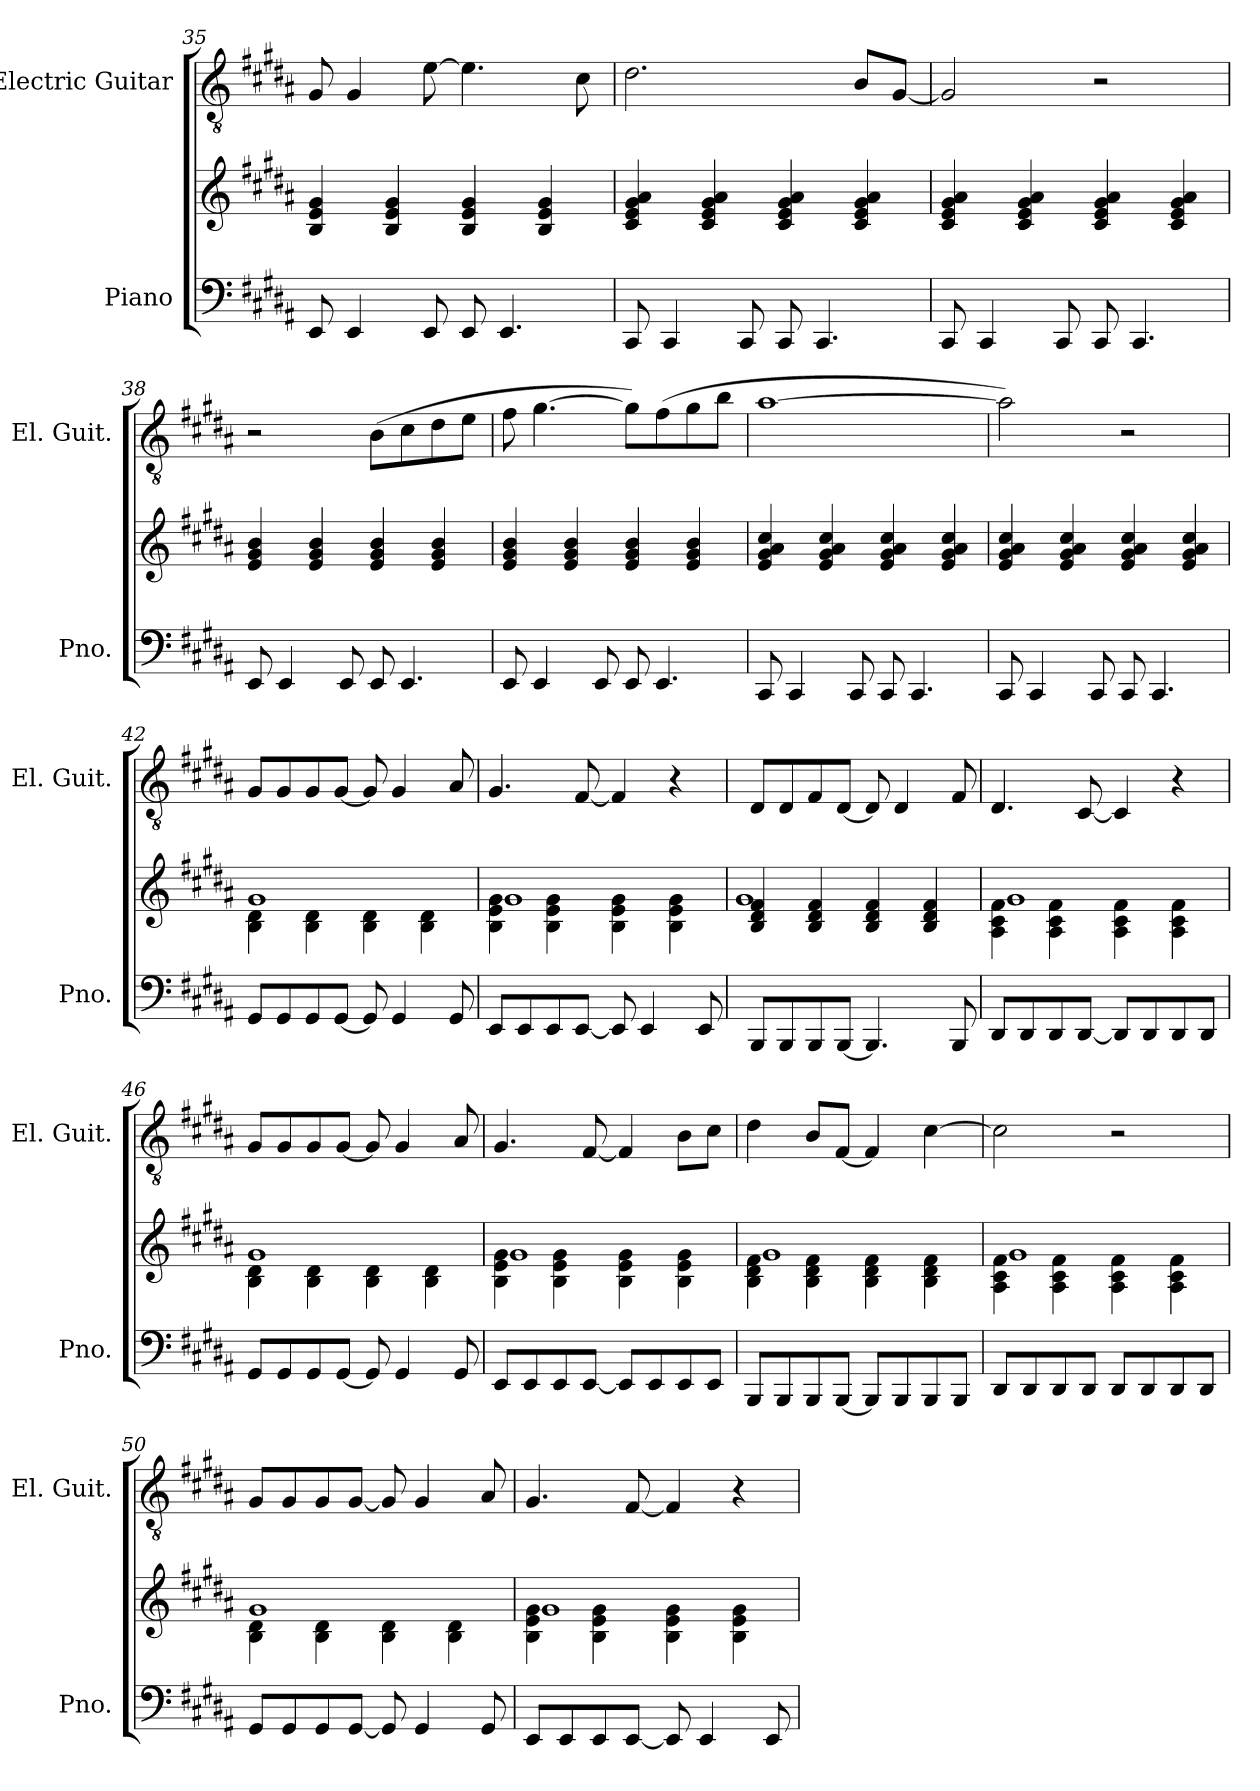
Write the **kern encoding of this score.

**kern	**kern	**kern
*part2	*part2	*part1
*staff3	*staff2	*staff1
*I"Piano	*	*I"Electric Guitar
*I'Pno.	*	*I'El. Guit.
*clefF4	*clefG2	*clefGv2
*k[f#c#g#d#a#]	*k[f#c#g#d#a#]	*k[f#c#g#d#a#]
=35	=35	=35
8EE/	4B/ 4e/ 4g#/	8G#/
4EE/	.	4G#/
.	4B/ 4e/ 4g#/	.
8EE/	.	[8e\
8EE/	4B/ 4e/ 4g#/	4.e\]
4.EE/	.	.
.	4B/ 4e/ 4g#/	.
.	.	8c#\
=36	=36	=36
8CC#/	4c#/ 4e/ 4g#/ 4a#/	2.d#\
4CC#/	.	.
.	4c#/ 4e/ 4g#/ 4a#/	.
8CC#/	.	.
8CC#/	4c#/ 4e/ 4g#/ 4a#/	.
4.CC#/	.	.
.	4c#/ 4e/ 4g#/ 4a#/	8B/L
.	.	[8G#/J
!!LO:LB:g=z
=37	=37	=37
8CC#/	4c#/ 4e/ 4g#/ 4a#/	2G#/]
4CC#/	.	.
.	4c#/ 4e/ 4g#/ 4a#/	.
8CC#/	.	.
8CC#/	4c#/ 4e/ 4g#/ 4a#/	2r
4.CC#/	.	.
.	4c#/ 4e/ 4g#/ 4a#/	.
=38	=38	=38
8EE/	4e/ 4g#/ 4b/	2r
4EE/	.	.
.	4e/ 4g#/ 4b/	.
8EE/	.	.
8EE/	4e/ 4g#/ 4b/	(8B\L
4.EE/	.	8c#\
.	4e/ 4g#/ 4b/	8d#\
.	.	8e\J
=39	=39	=39
8EE/	4e/ 4g#/ 4b/	8f#\
4EE/	.	[4.g#\
.	4e/ 4g#/ 4b/	.
8EE/	.	.
8EE/	4e/ 4g#/ 4b/	8g#\L])
4.EE/	.	(8f#\
.	4e/ 4g#/ 4b/	8g#\
.	.	8b\J
=40	=40	=40
8CC#/	4e/ 4g#/ 4a#/ 4cc#/	[1a#
4CC#/	.	.
.	4e/ 4g#/ 4a#/ 4cc#/	.
8CC#/	.	.
8CC#/	4e/ 4g#/ 4a#/ 4cc#/	.
4.CC#/	.	.
.	4e/ 4g#/ 4a#/ 4cc#/	.
!!LO:LB:g=z
=41	=41	=41
8CC#/	4e/ 4g#/ 4a#/ 4cc#/	2a#\])
4CC#/	.	.
.	4e/ 4g#/ 4a#/ 4cc#/	.
8CC#/	.	.
8CC#/	4e/ 4g#/ 4a#/ 4cc#/	2r
4.CC#/	.	.
.	4e/ 4g#/ 4a#/ 4cc#/	.
=42	=42	=42
*	*^	*
8GG#/L	4B\ 4d#\	1g#	8G#/L
8GG#/	.	.	8G#/
8GG#/	4B\ 4d#\	.	8G#/
[8GG#/J	.	.	[8G#/J
8GG#/]	4B\ 4d#\	.	8G#/]
4GG#/	.	.	4G#/
.	4B\ 4d#\	.	.
8GG#/	.	.	8A#/
=43	=43	=43	=43
8EE/L	4B\ 4e\ 4g#\	1g#	4.G#/
8EE/	.	.	.
8EE/	4B\ 4e\ 4g#\	.	.
[8EE/J	.	.	[8F#/
8EE/]	4B\ 4e\ 4g#\	.	4F#/]
4EE/	.	.	.
.	4B\ 4e\ 4g#\	.	4r
8EE/	.	.	.
=44	=44	=44	=44
8BBB/L	4B/ 4d#/ 4f#/	1g#	8D#/L
8BBB/	.	.	8D#/
8BBB/	4B/ 4d#/ 4f#/	.	8F#/
[8BBB/J	.	.	[8D#/J
4.BBB/]	4B/ 4d#/ 4f#/	.	8D#/]
.	.	.	4D#/
.	4B/ 4d#/ 4f#/	.	.
8BBB/	.	.	8F#/
!!LO:PB:g=z
=45	=45	=45	=45
8DD#/L	4A#\ 4c#\ 4f#\	1g#	4.D#/
8DD#/	.	.	.
8DD#/	4A#\ 4c#\ 4f#\	.	.
[8DD#/J	.	.	[8C#/
8DD#/L]	4A#\ 4c#\ 4f#\	.	4C#/]
8DD#/	.	.	.
8DD#/	4A#\ 4c#\ 4f#\	.	4r
8DD#/J	.	.	.
=46	=46	=46	=46
8GG#/L	4B\ 4d#\	1g#	8G#/L
8GG#/	.	.	8G#/
8GG#/	4B\ 4d#\	.	8G#/
[8GG#/J	.	.	[8G#/J
8GG#/]	4B\ 4d#\	.	8G#/]
4GG#/	.	.	4G#/
.	4B\ 4d#\	.	.
8GG#/	.	.	8A#/
=47	=47	=47	=47
8EE/L	4B\ 4e\ 4g#\	1g#	4.G#/
8EE/	.	.	.
8EE/	4B\ 4e\ 4g#\	.	.
[8EE/J	.	.	[8F#/
8EE/L]	4B\ 4e\ 4g#\	.	4F#/]
8EE/	.	.	.
8EE/	4B\ 4e\ 4g#\	.	8B\L
8EE/J	.	.	8c#\J
!!LO:LB:g=z
=48	=48	=48	=48
8BBB/L	4B\ 4d#\ 4f#\	1g#	4d#\
8BBB/	.	.	.
8BBB/	4B\ 4d#\ 4f#\	.	8B/L
[8BBB/J	.	.	[8F#/J
8BBB/L]	4B\ 4d#\ 4f#\	.	4F#/]
8BBB/	.	.	.
8BBB/	4B\ 4d#\ 4f#\	.	[4c#\
8BBB/J	.	.	.
=49	=49	=49	=49
8DD#/L	4A#\ 4c#\ 4f#\	1g#	2c#\]
8DD#/	.	.	.
8DD#/	4A#\ 4c#\ 4f#\	.	.
8DD#/J	.	.	.
8DD#/L	4A#\ 4c#\ 4f#\	.	2r
8DD#/	.	.	.
8DD#/	4A#\ 4c#\ 4f#\	.	.
8DD#/J	.	.	.
=50	=50	=50	=50
8GG#/L	4B\ 4d#\	1g#	8G#/L
8GG#/	.	.	8G#/
8GG#/	4B\ 4d#\	.	8G#/
[8GG#/J	.	.	[8G#/J
8GG#/]	4B\ 4d#\	.	8G#/]
4GG#/	.	.	4G#/
.	4B\ 4d#\	.	.
8GG#/	.	.	8A#/
!!LO:LB:g=z
=51	=51	=51	=51
8EE/L	4B\ 4e\ 4g#\	1g#	4.G#/
8EE/	.	.	.
8EE/	4B\ 4e\ 4g#\	.	.
[8EE/J	.	.	[8F#/
8EE/]	4B\ 4e\ 4g#\	.	4F#/]
4EE/	.	.	.
.	4B\ 4e\ 4g#\	.	4r
8EE/	.	.	.
*	*v	*v	*
=	=	=
*-	*-	*-
